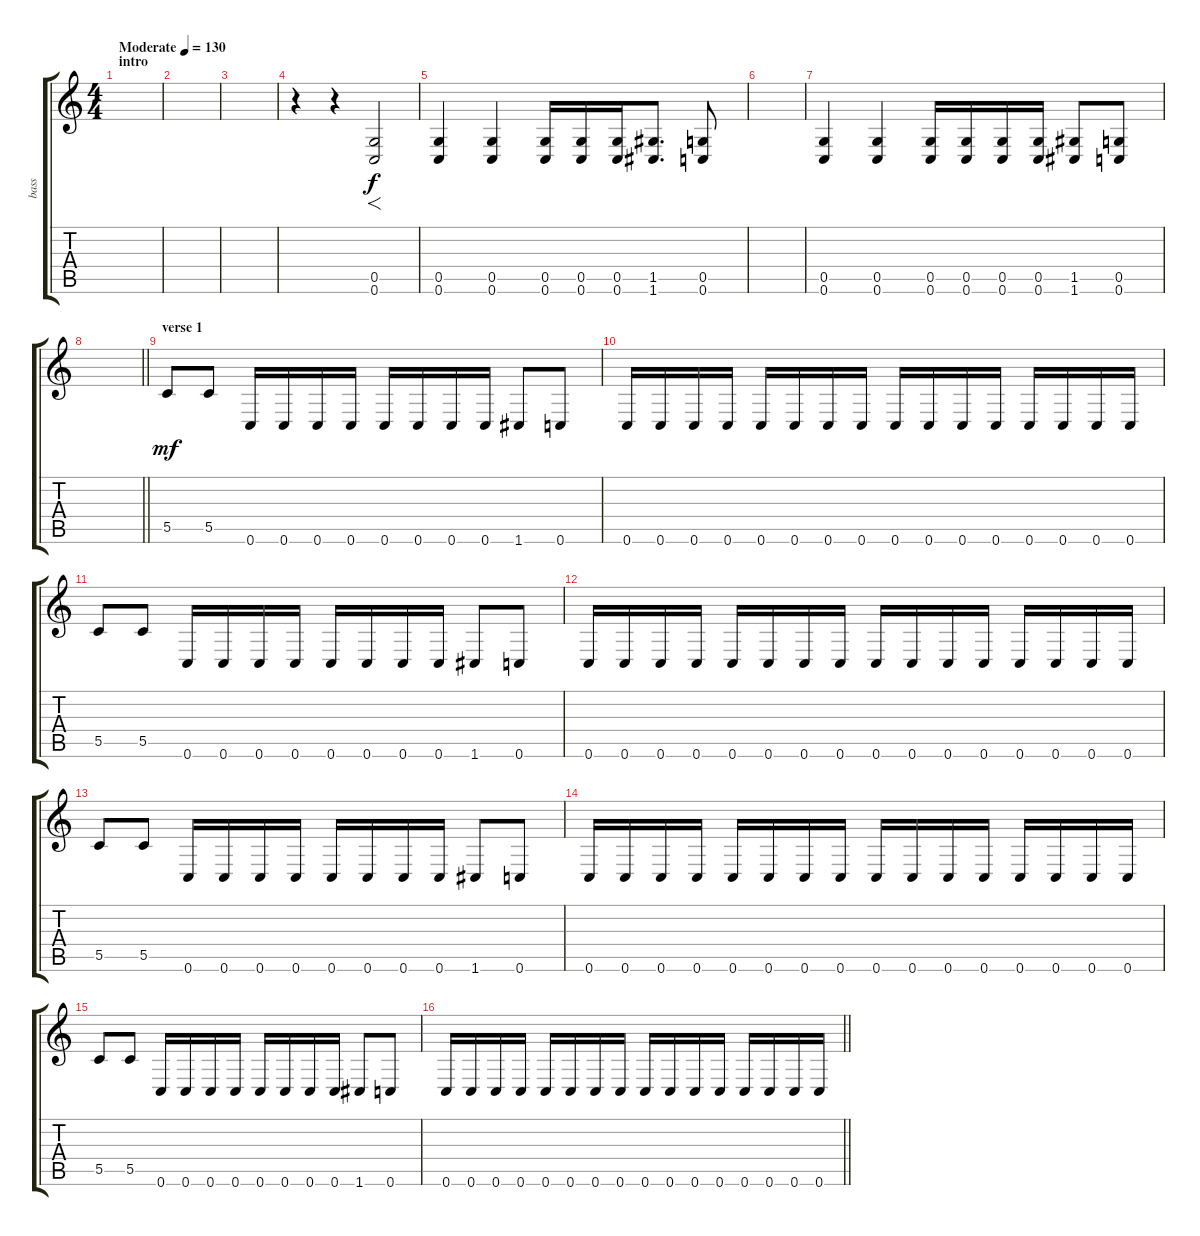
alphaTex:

\track ("bass" "bass") {instrument electricbassfinger}
\staff {score tabs}
\tuning (D4 A3 F3 C3 G2 C2) {hide}
\ts (4 4)
\section ("" "intro")
\tempo (130 "Moderate")
\clef g2
\ks c
|
|
|
r.4 r.4 (0.5 0.6).2{f} |
(0.5 0.6).4{dy f} (0.5 0.6).4 (0.5 0.6).16 (0.5 0.6).16 (0.5 0.6).16 (1.5 1.6).8{d} (0.5 0.6).8 |
|
(0.5 0.6).4 (0.5 0.6).4 (0.5 0.6).16 (0.5 0.6).16 (0.5 0.6).16 (0.5 0.6).16 (1.5 1.6).8 (0.5 0.6).8 |
\barLineRight lightlight
|
\section ("" "verse 1")
5.5.8{dy mf} 5.5.8 0.6.16 0.6.16 0.6.16 0.6.16 0.6.16 0.6.16 0.6.16 0.6.16 1.6.8 0.6.8 |
0.6.16 0.6.16 0.6.16 0.6.16 0.6.16 0.6.16 0.6.16 0.6.16 0.6.16 0.6.16 0.6.16 0.6.16 0.6.16 0.6.16 0.6.16 0.6.16 |
5.5.8 5.5.8 0.6.16 0.6.16 0.6.16 0.6.16 0.6.16 0.6.16 0.6.16 0.6.16 1.6.8 0.6.8 |
0.6.16 0.6.16 0.6.16 0.6.16 0.6.16 0.6.16 0.6.16 0.6.16 0.6.16 0.6.16 0.6.16 0.6.16 0.6.16 0.6.16 0.6.16 0.6.16 |
5.5.8 5.5.8 0.6.16 0.6.16 0.6.16 0.6.16 0.6.16 0.6.16 0.6.16 0.6.16 1.6.8 0.6.8 |
0.6.16 0.6.16 0.6.16 0.6.16 0.6.16 0.6.16 0.6.16 0.6.16 0.6.16 0.6.16 0.6.16 0.6.16 0.6.16 0.6.16 0.6.16 0.6.16 |
5.5.8 5.5.8 0.6.16 0.6.16 0.6.16 0.6.16 0.6.16 0.6.16 0.6.16 0.6.16 1.6.8 0.6.8 |
\barLineRight lightlight
0.6.16 0.6.16 0.6.16 0.6.16 0.6.16 0.6.16 0.6.16 0.6.16 0.6.16 0.6.16 0.6.16 0.6.16 0.6.16 0.6.16 0.6.16 0.6.16
